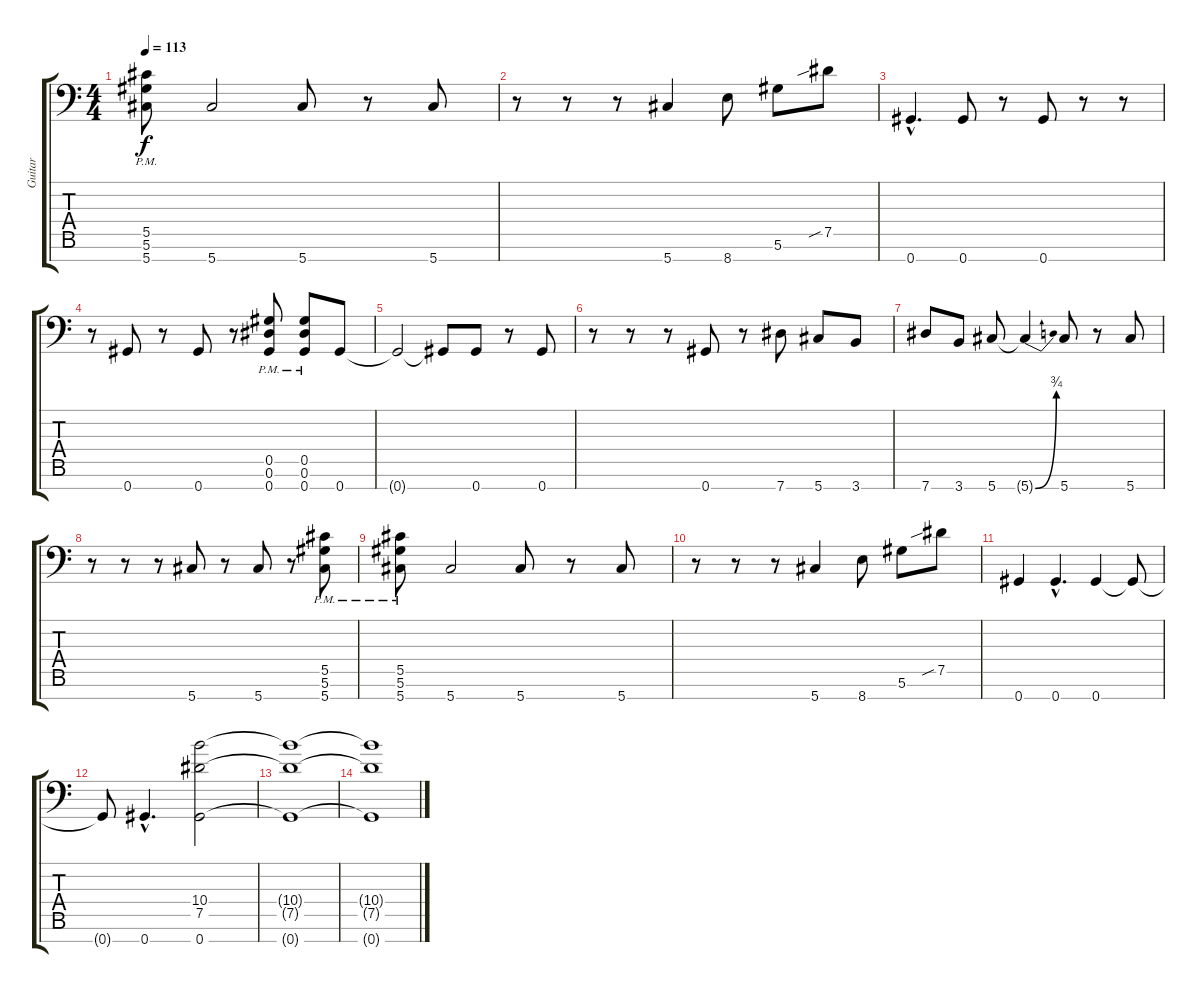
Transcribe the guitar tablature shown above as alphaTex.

\track ("Guitar" "Guitar") {instrument distortionguitar}
\staff {score tabs}
\tuning (Eb4 Bb3 Gb3 Db3 Ab2 Eb2 Ab1) {hide}
\ts (4 4)
\tempo 113
\clef f4
\ks c
(5.5{pm} 5.6{pm} 5.7{pm}).8{dy f} 5.7.2 5.7.8 r.8 5.7.8 |
r.8 r.8 r.8 5.7.4 8.7.8 5.6.8 7.5{sib}.8 |
0.7{hac}.4{d} 0.7.8 r.8 0.7.8 r.8 r.8 |
r.8 0.7.8 r.8 0.7.8 r.8 (0.5{pm} 0.6{pm} 0.7{pm}).8 (0.5{pm} 0.6{pm} 0.7{pm}).8 0.7.8 |
0.7{t}.2 0.7{t}.8 0.7.8 r.8 0.7.8 |
r.8 r.8 r.8 0.7.8 r.8 7.7.8 5.7.8 3.7.8 |
7.7.8 3.7.8 5.7.8 5.7{be (bend 0 0 60 3) t}.4 5.7.8 r.8 5.7.8 |
r.8 r.8 r.8 5.7.8 r.8 5.7.8 r.8 (5.5{pm} 5.6{pm} 5.7{pm}).8 |
(5.5{pm} 5.6{pm} 5.7{pm}).8 5.7.2 5.7.8 r.8 5.7.8 |
r.8 r.8 r.8 5.7.4 8.7.8 5.6.8 7.5{sib}.8 |
0.7.4 0.7{hac}.4{d} 0.7.4 0.7{t}.8 |
0.7{t}.8 0.7{hac}.4{d} (10.4 7.5 0.7).2 |
(10.4{t} 7.5{t} 0.7{t}).1 |
(10.4{t} 7.5{t} 0.7{t}).1
